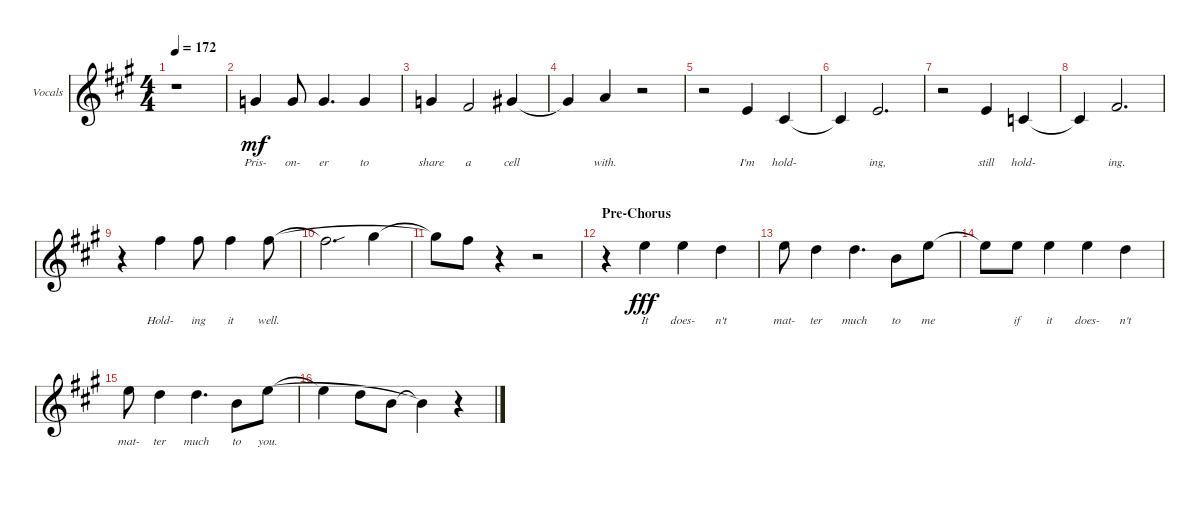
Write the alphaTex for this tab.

\defaultSystemsLayout 4
\bracketExtendMode groupsimilarinstruments
\firstSystemTrackNameOrientation horizontal
\otherSystemsTrackNameOrientation horizontal
\track ("Vocals" "Vocals") {instrument distortionguitar}
\staff {score}
\tuning (E4 B3 G3 D3 A2 E2)
\ts (4 4)
\tempo 172
\clef g2
\scale
0.333333
\ks a
r.1{dy mf} |
\scale
0.333333 0.3.4{lyrics (0 "Pris-") lyrics (1 "") lyrics (2 "") lyrics (3 "") lyrics (4 "")} 0.3.8{lyrics (0 "on-") lyrics (1 "") lyrics (2 "") lyrics (3 "") lyrics (4 "")} 0.3.4{d lyrics (0 "er") lyrics (1 "") lyrics (2 "") lyrics (3 "") lyrics (4 "")} 0.3.4{lyrics (0 "to") lyrics (1 "") lyrics (2 "") lyrics (3 "") lyrics (4 "")} |
\scale
0.333333 0.3.4{lyrics (0 "share") lyrics (1 "") lyrics (2 "") lyrics (3 "") lyrics (4 "")} 4.4.2{lyrics (0 "a") lyrics (1 "") lyrics (2 "") lyrics (3 "") lyrics (4 "")} 6.4.4{lyrics (0 "cell") lyrics (1 "") lyrics (2 "") lyrics (3 "") lyrics (4 "")} |
\scale
0.333333 6.4{t}.4{lyrics (0 "") lyrics (1 "") lyrics (2 "") lyrics (3 "") lyrics (4 "")} 7.4.4{lyrics (0 "with.") lyrics (1 "") lyrics (2 "") lyrics (3 "") lyrics (4 "")} r.2 |
\scale
0.333333 r.2 2.4.4{lyrics (0 "I'm") lyrics (1 "") lyrics (2 "") lyrics (3 "") lyrics (4 "")} 4.5.4{lyrics (0 "hold-") lyrics (1 "") lyrics (2 "") lyrics (3 "") lyrics (4 "")} |
\scale
0.333333 4.5{t}.4{lyrics (0 "") lyrics (1 "") lyrics (2 "") lyrics (3 "") lyrics (4 "")} 2.4.2{d lyrics (0 "ing,") lyrics (1 "") lyrics (2 "") lyrics (3 "") lyrics (4 "")} |
\scale
0.333333 r.2 2.4.4{lyrics (0 "still") lyrics (1 "") lyrics (2 "") lyrics (3 "") lyrics (4 "")} 3.5.4{lyrics (0 "hold-") lyrics (1 "") lyrics (2 "") lyrics (3 "") lyrics (4 "")} |
\scale
0.333333 3.5{t}.4{lyrics (0 "") lyrics (1 "") lyrics (2 "") lyrics (3 "") lyrics (4 "")} 4.4.2{d lyrics (0 "ing.") lyrics (1 "") lyrics (2 "") lyrics (3 "") lyrics (4 "")} |
\scale
0.333333 r.4 2.1.4{lyrics (0 "Hold-") lyrics (1 "") lyrics (2 "") lyrics (3 "") lyrics (4 "")} 2.1.8{lyrics (0 "ing") lyrics (1 "") lyrics (2 "") lyrics (3 "") lyrics (4 "")} 2.1.4{lyrics (0 "it") lyrics (1 "") lyrics (2 "") lyrics (3 "") lyrics (4 "")} 2.1.8{lyrics (0 "well.") lyrics (1 "") lyrics (2 "") lyrics (3 "") lyrics (4 "") legatoorigin} |
\scale
0.333333 2.1{sou t}.2{d lyrics (0 "") lyrics (1 "") lyrics (2 "") lyrics (3 "") lyrics (4 "") legatoorigin} 4.1.4{lyrics (0 "") lyrics (1 "") lyrics (2 "") lyrics (3 "") lyrics (4 "") legatoorigin} |
\scale
0.333333 4.1{t}.8{lyrics (0 "") lyrics (1 "") lyrics (2 "") lyrics (3 "") lyrics (4 "")} 2.1.8{lyrics (0 "") lyrics (1 "") lyrics (2 "") lyrics (3 "") lyrics (4 "")} r.4 r.2 |
\section ("" "Pre-Chorus")
r.4 0.1.4{lyrics (0 "It") lyrics (1 "") lyrics (2 "") lyrics (3 "") lyrics (4 "") dy fff} 0.1.4{lyrics (0 "does-") lyrics (1 "") lyrics (2 "") lyrics (3 "") lyrics (4 "")} 3.2.4{lyrics (0 "n't") lyrics (1 "") lyrics (2 "") lyrics (3 "") lyrics (4 "")} |
0.1.8{lyrics (0 "mat-") lyrics (1 "") lyrics (2 "") lyrics (3 "") lyrics (4 "")} 3.2.4{lyrics (0 "ter") lyrics (1 "") lyrics (2 "") lyrics (3 "") lyrics (4 "")} 3.2.4{d lyrics (0 "much") lyrics (1 "") lyrics (2 "") lyrics (3 "") lyrics (4 "")} 0.2.8{lyrics (0 "to") lyrics (1 "") lyrics (2 "") lyrics (3 "") lyrics (4 "")} 0.1.8{lyrics (0 "me") lyrics (1 "") lyrics (2 "") lyrics (3 "") lyrics (4 "")} |
0.1{t}.8{lyrics (0 "") lyrics (1 "") lyrics (2 "") lyrics (3 "") lyrics (4 "")} 0.1.8{lyrics (0 "if") lyrics (1 "") lyrics (2 "") lyrics (3 "") lyrics (4 "")} 0.1.4{lyrics (0 "it") lyrics (1 "") lyrics (2 "") lyrics (3 "") lyrics (4 "")} 0.1.4{lyrics (0 "does-") lyrics (1 "") lyrics (2 "") lyrics (3 "") lyrics (4 "")} 3.2.4{lyrics (0 "n't") lyrics (1 "") lyrics (2 "") lyrics (3 "") lyrics (4 "")} |
0.1.8{lyrics (0 "mat-") lyrics (1 "") lyrics (2 "") lyrics (3 "") lyrics (4 "")} 3.2.4{lyrics (0 "ter") lyrics (1 "") lyrics (2 "") lyrics (3 "") lyrics (4 "")} 3.2.4{d lyrics (0 "much") lyrics (1 "") lyrics (2 "") lyrics (3 "") lyrics (4 "")} 0.2.8{lyrics (0 "to") lyrics (1 "") lyrics (2 "") lyrics (3 "") lyrics (4 "")} 0.1.8{lyrics (0 "you.") lyrics (1 "") lyrics (2 "") lyrics (3 "") lyrics (4 "") legatoorigin} |
0.1{t}.4{lyrics (0 "") lyrics (1 "") lyrics (2 "") lyrics (3 "") lyrics (4 "") legatoorigin} 3.2.8{lyrics (0 "") lyrics (1 "") lyrics (2 "") lyrics (3 "") lyrics (4 "") legatoorigin} 0.2.8{lyrics (0 "") lyrics (1 "") lyrics (2 "") lyrics (3 "") lyrics (4 "") legatoorigin} 0.2{t}.4{lyrics (0 "") lyrics (1 "") lyrics (2 "") lyrics (3 "") lyrics (4 "")} r.4
